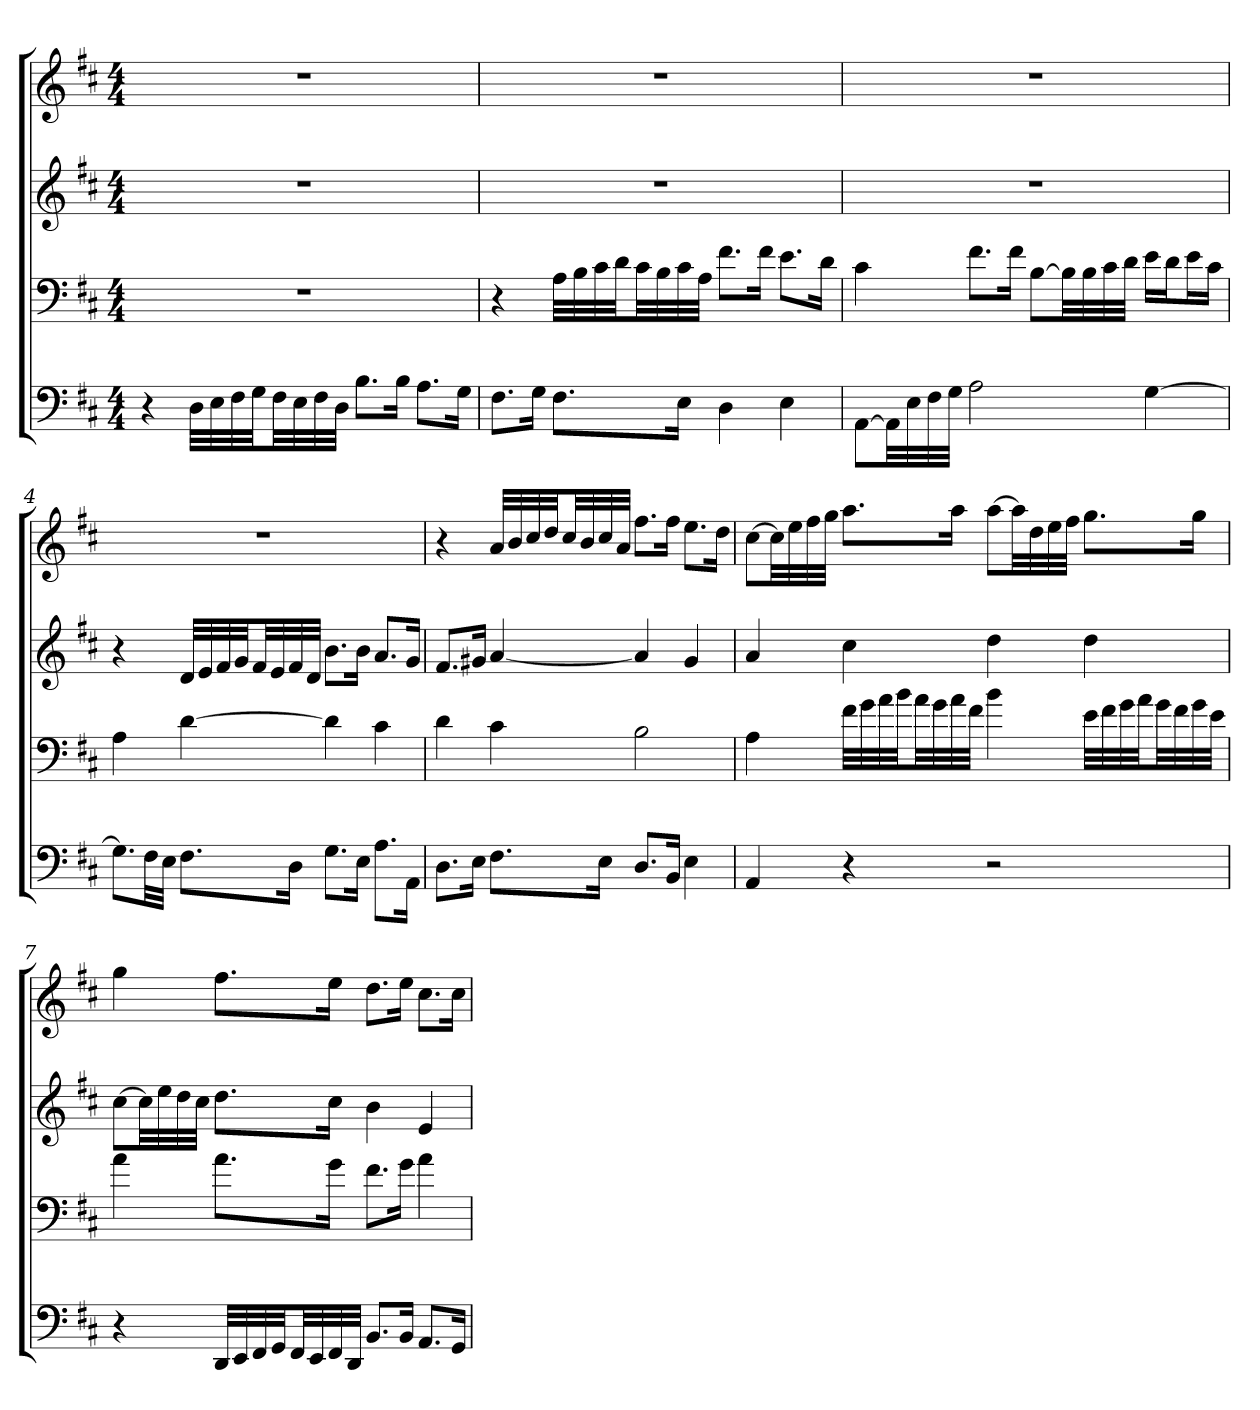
**kern	**kern	**kern	**kern
*part4	*part3	*part2	*part1
*staff4	*staff3	*staff2	*staff1
*clefF4	*clefF4	*clefG2	*clefG2
*k[f#c#]	*k[f#c#]	*k[f#c#]	*k[f#c#]
*D:	*D:	*D:	*D:
*M4/4	*M4/4	*M4/4	*M4/4
=1	=1	=1	=1
4r	1r	1r	1r
32D\LLL	.	.	.
32E\	.	.	.
32F#\	.	.	.
32G\JJ	.	.	.
32F#\LL	.	.	.
32E\	.	.	.
32F#\	.	.	.
32D\JJJ	.	.	.
8.B\L	.	.	.
16B\Jk	.	.	.
8.A\L	.	.	.
16G\Jk	.	.	.
=2	=2	=2	=2
8.F#\L	4r	1r	1r
16G\Jk	.	.	.
8.F#\L	32A\LLL	.	.
.	32B\	.	.
.	32c#\	.	.
.	32d\JJ	.	.
.	32c#\LL	.	.
.	32B\	.	.
16E\Jk	32c#\	.	.
.	32A\JJJ	.	.
4D	8.f#\L	.	.
.	16f#\Jk	.	.
4E	8.e\L	.	.
.	16d\Jk	.	.
=3	=3	=3	=3
[8AA\L	4c#	1r	1r
32AA\LL]	.	.	.
32E\	.	.	.
32F#\	.	.	.
32G\JJJ	.	.	.
2A	8.f#\L	.	.
.	16f#\Jk	.	.
.	[8B\L	.	.
.	32B\LL]	.	.
.	32B\	.	.
.	32c#\	.	.
.	32d\JJJ	.	.
[4G	16e\LL	.	.
.	16d\J	.	.
.	16e\L	.	.
.	16c#\JJ	.	.
=4	=4	=4	=4
8.G\L]	4A	4r	1r
32F#\LL	.	.	.
32E\JJJ	.	.	.
8.F#\L	[4d	32d/LLL	.
.	.	32e/	.
.	.	32f#/	.
.	.	32g/JJ	.
.	.	32f#/LL	.
.	.	32e/	.
16D\Jk	.	32f#/	.
.	.	32d/JJJ	.
8.G\L	4d]	8.b\L	.
16E\Jk	.	16b\Jk	.
8.A\L	4c#	8.a/L	.
16AA\Jk	.	16g/Jk	.
=5	=5	=5	=5
8.D\L	4d	8.f#/L	4r
16E\Jk	.	16g#X/Jk	.
8.F#\L	4c#	[4a	32a/LLL
.	.	.	32b/
.	.	.	32cc#/
.	.	.	32dd/JJ
.	.	.	32cc#/LL
.	.	.	32b/
16E\Jk	.	.	32cc#/
.	.	.	32a/JJJ
8.D/L	2B	4a]	8.ff#\L
16BB/Jk	.	.	16ff#\Jk
4E	.	4g#	8.ee\L
.	.	.	16dd\Jk
=6	=6	=6	=6
4AA	4A	4a	[8cc#\L
.	.	.	32cc#\LL]
.	.	.	32ee\
.	.	.	32ff#\
.	.	.	32gg\JJJ
4r	32f#\LLL	4cc#	8.aa\L
.	32g\	.	.
.	32a\	.	.
.	32b\JJ	.	.
.	32a\LL	.	.
.	32g\	.	.
.	32a\	.	16aa\Jk
.	32f#\JJJ	.	.
2r	4b	4dd	[8aa\L
.	.	.	32aa\LL]
.	.	.	32dd\
.	.	.	32ee\
.	.	.	32ff#\JJJ
.	32e\LLL	4dd	8.gg\L
.	32f#\	.	.
.	32g\	.	.
.	32a\JJ	.	.
.	32g\LL	.	.
.	32f#\	.	.
.	32g\	.	16gg\Jk
.	32e\JJJ	.	.
=7	=7	=7	=7
4r	4a	[8cc#\L	4gg
.	.	32cc#\LL]	.
.	.	32ee\	.
.	.	32dd\	.
.	.	32cc#\JJJ	.
32DD/LLL	8.a\L	8.dd\L	8.ff#\L
32EE/	.	.	.
32FF#/	.	.	.
32GG/JJ	.	.	.
32FF#/LL	.	.	.
32EE/	.	.	.
32FF#/	16g\Jk	16cc#\Jk	16ee\Jk
32DD/JJJ	.	.	.
8.BB/L	8.f#\L	4b	8.dd\L
16BB/Jk	16g\Jk	.	16ee\Jk
8.AA/L	4a	4e	8.cc#\L
16GG/Jk	.	.	16cc#\Jk
=	=	=	=
*-	*-	*-	*-
